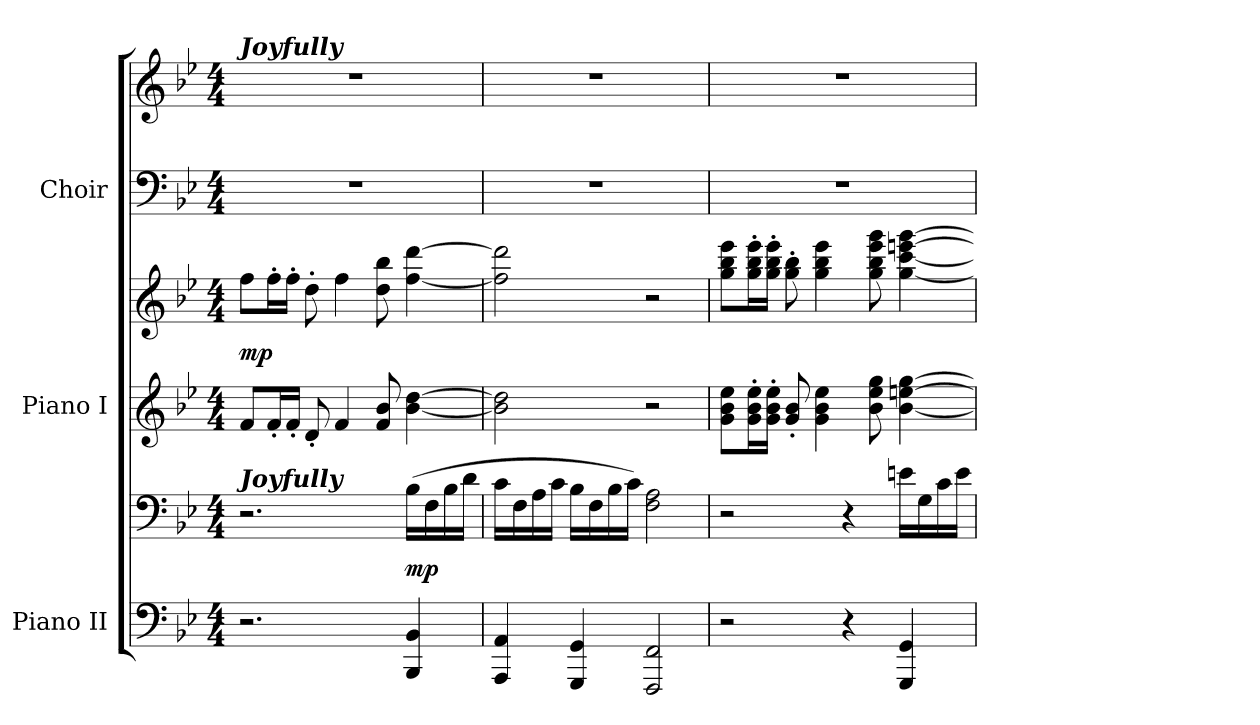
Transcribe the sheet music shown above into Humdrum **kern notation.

**kern	**kern	**dynam	**kern	**kern	**dynam	**kern	**kern
*part3	*part3	*part3	*part2	*part2	*part2	*part1	*part1
*staff6	*staff5	*staff5/6	*staff4	*staff3	*staff3/4	*staff2	*staff1
*I"Piano II	*	*	*I"Piano I	*	*	*I"Choir	*
*I'Pno.	*	*	*I'Pno.	*	*	*I'Choir	*
!!LO:PB:g=z
*clefF4	*clefF4	*	*clefG2	*clefG2	*	*clefF4	*clefG2
*k[b-e-]	*k[b-e-]	*	*k[b-e-]	*k[b-e-]	*	*k[b-e-]	*k[b-e-]
*B-:	*B-:	*	*B-:	*B-:	*	*B-:	*B-:
*M4/4	*M4/4	*	*M4/4	*M4/4	*	*M4/4	*M4/4
=1	=1	=1	=1	=1	=1	=1	=1
!	!	!	!	!	!	!	!LO:TX:a:Bi:t=Joyfully
!	!LO:TX:a:Bi:t=Joyfully	!	!	!	!	!	!
2.r	2.r	.	8fi/L	8ffi\L	mp	1r	1r
.	.	.	16f'i/L	16ff'i\L	.	.	.
.	.	.	16f'i/JJ	16ff'i\JJ	.	.	.
.	.	.	8d'i/	8dd'i\	.	.	.
.	.	.	4fi/	4ffi\	.	.	.
.	.	.	8fi/ 8b-i	8ddi\ 8bb-i	.	.	.
4BBB-i/ 4BB-i	(16B-i\LL	mp	[<4b-i\ [>4ddi	[<4ffi\ [>4dddi	.	.	.
.	16Fi\	.	.	.	.	.	.
.	16B-i\	.	.	.	.	.	.
.	16di\JJ	.	.	.	.	.	.
=2	=2	=2	=2	=2	=2	=2	=2
4AAAi/ 4AAi	16ci\LL	.	2b-i\] 2ddi]	2ffi\] 2dddi]	.	1r	1r
.	16Fi\	.	.	.	.	.	.
.	16Ai\	.	.	.	.	.	.
.	16ci\JJ	.	.	.	.	.	.
4GGGi/ 4GGi	16B-i\LL	.	.	.	.	.	.
.	16Fi\	.	.	.	.	.	.
.	16B-i\	.	.	.	.	.	.
.	16ci\JJ)	.	.	.	.	.	.
2FFFi/ 2FFi	2Fi\ 2Ai	.	2r	2r	.	.	.
=3	=3	=3	=3	=3	=3	=3	=3
2r	2r	.	8gi\ 8b-i 8ee-iL	8ggi\ 8bb-i 8eee-iL	.	1r	1r
.	.	.	16gi\' 16b-i' 16ee-i'L	16ggi\' 16bb-i' 16eee-i'L	.	.	.
.	.	.	16gi\' 16b-i' 16ee-i'JJ	16ggi\' 16bb-i' 16eee-i'JJ	.	.	.
.	.	.	8gi/' 8b-i'	8ggi\' 8bb-i'	.	.	.
.	.	.	4gi\ 4b-i 4ee-i	4ggi\ 4bb-i 4eee-i	.	.	.
4r	4r	.	.	.	.	.	.
.	.	.	8b-i\ 8ee-i 8ggi	8ggi\ 8bb-i 8eee-i 8gggi	.	.	.
4GGGi/ 4GGi	16eni\LL	.	[<4b-i\ [>4eeni [>4ggi	[<4ggi\ [<4ccci [>4eeeni [>4gggi	.	.	.
.	16Gi\	.	.	.	.	.	.
.	16ci\	.	.	.	.	.	.
.	16ei\JJ	.	.	.	.	.	.
=	=	=	=	=	=	=	=
*-	*-	*-	*-	*-	*-	*-	*-
